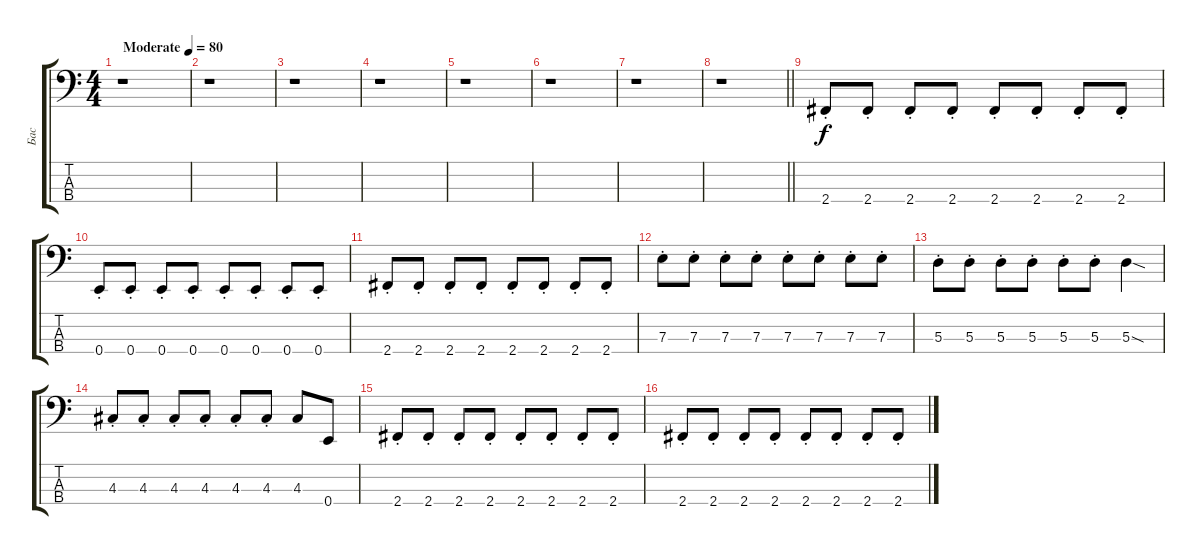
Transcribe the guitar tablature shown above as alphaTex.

\track ("Бас" "Бас") {instrument electricbassfinger}
\staff {score tabs}
\tuning (G2 D2 A1 E1) {hide}
\ts (4 4)
\tempo (80 "Moderate")
\clef f4
\ks c
r.1{dy f instrument electricbassfinger} |
r.1 |
r.1 |
r.1 |
r.1 |
r.1 |
r.1 |
\barLineRight lightlight
r.1 |
2.4{st}.8 2.4{st}.8 2.4{st}.8 2.4{st}.8 2.4{st}.8 2.4{st}.8 2.4{st}.8 2.4{st}.8 |
0.4{st}.8 0.4{st}.8 0.4{st}.8 0.4{st}.8 0.4{st}.8 0.4{st}.8 0.4{st}.8 0.4{st}.8 |
2.4{st}.8 2.4{st}.8 2.4{st}.8 2.4{st}.8 2.4{st}.8 2.4{st}.8 2.4{st}.8 2.4{st}.8 |
7.3{st}.8 7.3{st}.8 7.3{st}.8 7.3{st}.8 7.3{st}.8 7.3{st}.8 7.3{st}.8 7.3{st}.8 |
5.3{st}.8 5.3{st}.8 5.3{st}.8 5.3{st}.8 5.3{st}.8 5.3{st}.8 5.3{sod}.4 |
4.3{st}.8 4.3{st}.8 4.3{st}.8 4.3{st}.8 4.3{st}.8 4.3{st}.8 4.3.8 0.4.8 |
2.4{st}.8 2.4{st}.8 2.4{st}.8 2.4{st}.8 2.4{st}.8 2.4{st}.8 2.4{st}.8 2.4{st}.8 |
2.4{st}.8 2.4{st}.8 2.4{st}.8 2.4{st}.8 2.4{st}.8 2.4{st}.8 2.4{st}.8 2.4{st}.8
